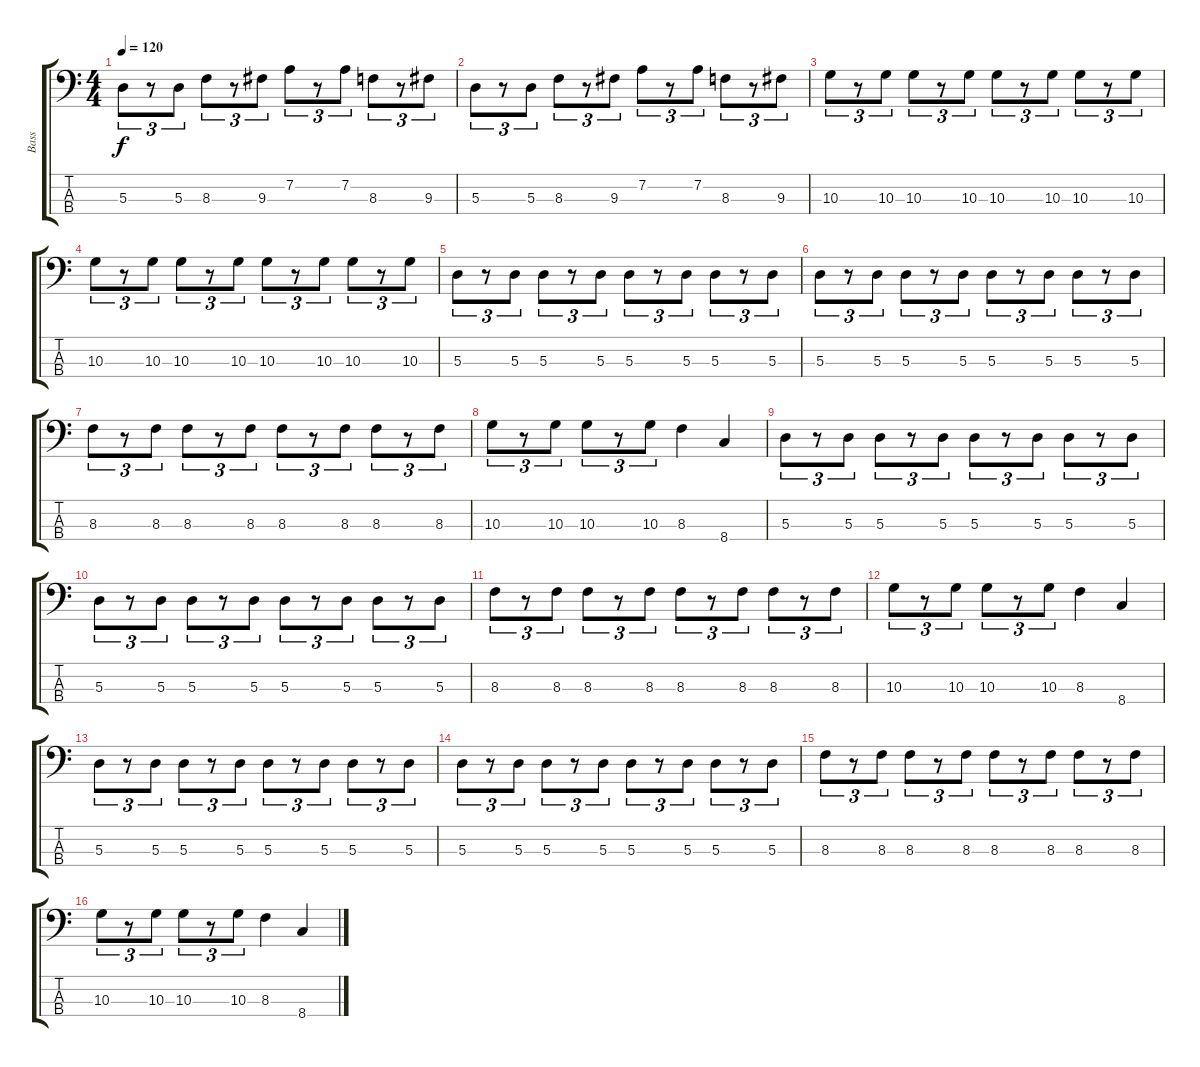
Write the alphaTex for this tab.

\track ("Bass" "Bass") {instrument electricbassfinger}
\staff {score tabs}
\tuning (G2 D2 A1 E1) {hide}
\ts (4 4)
\tempo 120
\clef f4
\ks c
5.3.8{tu (3 2) dy f} r.8{tu (3 2)} 5.3.8{tu (3 2)} 8.3.8{tu (3 2)} r.8{tu (3 2)} 9.3.8{tu (3 2)} 7.2.8{tu (3 2)} r.8{tu (3 2)} 7.2.8{tu (3 2)} 8.3.8{tu (3 2)} r.8{tu (3 2)} 9.3.8{tu (3 2)} |
5.3.8{tu (3 2)} r.8{tu (3 2)} 5.3.8{tu (3 2)} 8.3.8{tu (3 2)} r.8{tu (3 2)} 9.3.8{tu (3 2)} 7.2.8{tu (3 2)} r.8{tu (3 2)} 7.2.8{tu (3 2)} 8.3.8{tu (3 2)} r.8{tu (3 2)} 9.3.8{tu (3 2)} |
10.3.8{tu (3 2)} r.8{tu (3 2)} 10.3.8{tu (3 2)} 10.3.8{tu (3 2)} r.8{tu (3 2)} 10.3.8{tu (3 2)} 10.3.8{tu (3 2)} r.8{tu (3 2)} 10.3.8{tu (3 2)} 10.3.8{tu (3 2)} r.8{tu (3 2)} 10.3.8{tu (3 2)} |
10.3.8{tu (3 2)} r.8{tu (3 2)} 10.3.8{tu (3 2)} 10.3.8{tu (3 2)} r.8{tu (3 2)} 10.3.8{tu (3 2)} 10.3.8{tu (3 2)} r.8{tu (3 2)} 10.3.8{tu (3 2)} 10.3.8{tu (3 2)} r.8{tu (3 2)} 10.3.8{tu (3 2)} |
5.3.8{tu (3 2)} r.8{tu (3 2)} 5.3.8{tu (3 2)} 5.3.8{tu (3 2)} r.8{tu (3 2)} 5.3.8{tu (3 2)} 5.3.8{tu (3 2)} r.8{tu (3 2)} 5.3.8{tu (3 2)} 5.3.8{tu (3 2)} r.8{tu (3 2)} 5.3.8{tu (3 2)} |
5.3.8{tu (3 2)} r.8{tu (3 2)} 5.3.8{tu (3 2)} 5.3.8{tu (3 2)} r.8{tu (3 2)} 5.3.8{tu (3 2)} 5.3.8{tu (3 2)} r.8{tu (3 2)} 5.3.8{tu (3 2)} 5.3.8{tu (3 2)} r.8{tu (3 2)} 5.3.8{tu (3 2)} |
8.3.8{tu (3 2)} r.8{tu (3 2)} 8.3.8{tu (3 2)} 8.3.8{tu (3 2)} r.8{tu (3 2)} 8.3.8{tu (3 2)} 8.3.8{tu (3 2)} r.8{tu (3 2)} 8.3.8{tu (3 2)} 8.3.8{tu (3 2)} r.8{tu (3 2)} 8.3.8{tu (3 2)} |
10.3.8{tu (3 2)} r.8{tu (3 2)} 10.3.8{tu (3 2)} 10.3.8{tu (3 2)} r.8{tu (3 2)} 10.3.8{tu (3 2)} 8.3.4 8.4.4 |
5.3.8{tu (3 2)} r.8{tu (3 2)} 5.3.8{tu (3 2)} 5.3.8{tu (3 2)} r.8{tu (3 2)} 5.3.8{tu (3 2)} 5.3.8{tu (3 2)} r.8{tu (3 2)} 5.3.8{tu (3 2)} 5.3.8{tu (3 2)} r.8{tu (3 2)} 5.3.8{tu (3 2)} |
5.3.8{tu (3 2)} r.8{tu (3 2)} 5.3.8{tu (3 2)} 5.3.8{tu (3 2)} r.8{tu (3 2)} 5.3.8{tu (3 2)} 5.3.8{tu (3 2)} r.8{tu (3 2)} 5.3.8{tu (3 2)} 5.3.8{tu (3 2)} r.8{tu (3 2)} 5.3.8{tu (3 2)} |
8.3.8{tu (3 2)} r.8{tu (3 2)} 8.3.8{tu (3 2)} 8.3.8{tu (3 2)} r.8{tu (3 2)} 8.3.8{tu (3 2)} 8.3.8{tu (3 2)} r.8{tu (3 2)} 8.3.8{tu (3 2)} 8.3.8{tu (3 2)} r.8{tu (3 2)} 8.3.8{tu (3 2)} |
10.3.8{tu (3 2)} r.8{tu (3 2)} 10.3.8{tu (3 2)} 10.3.8{tu (3 2)} r.8{tu (3 2)} 10.3.8{tu (3 2)} 8.3.4 8.4.4 |
5.3.8{tu (3 2)} r.8{tu (3 2)} 5.3.8{tu (3 2)} 5.3.8{tu (3 2)} r.8{tu (3 2)} 5.3.8{tu (3 2)} 5.3.8{tu (3 2)} r.8{tu (3 2)} 5.3.8{tu (3 2)} 5.3.8{tu (3 2)} r.8{tu (3 2)} 5.3.8{tu (3 2)} |
5.3.8{tu (3 2)} r.8{tu (3 2)} 5.3.8{tu (3 2)} 5.3.8{tu (3 2)} r.8{tu (3 2)} 5.3.8{tu (3 2)} 5.3.8{tu (3 2)} r.8{tu (3 2)} 5.3.8{tu (3 2)} 5.3.8{tu (3 2)} r.8{tu (3 2)} 5.3.8{tu (3 2)} |
8.3.8{tu (3 2)} r.8{tu (3 2)} 8.3.8{tu (3 2)} 8.3.8{tu (3 2)} r.8{tu (3 2)} 8.3.8{tu (3 2)} 8.3.8{tu (3 2)} r.8{tu (3 2)} 8.3.8{tu (3 2)} 8.3.8{tu (3 2)} r.8{tu (3 2)} 8.3.8{tu (3 2)} |
10.3.8{tu (3 2)} r.8{tu (3 2)} 10.3.8{tu (3 2)} 10.3.8{tu (3 2)} r.8{tu (3 2)} 10.3.8{tu (3 2)} 8.3.4 8.4.4
